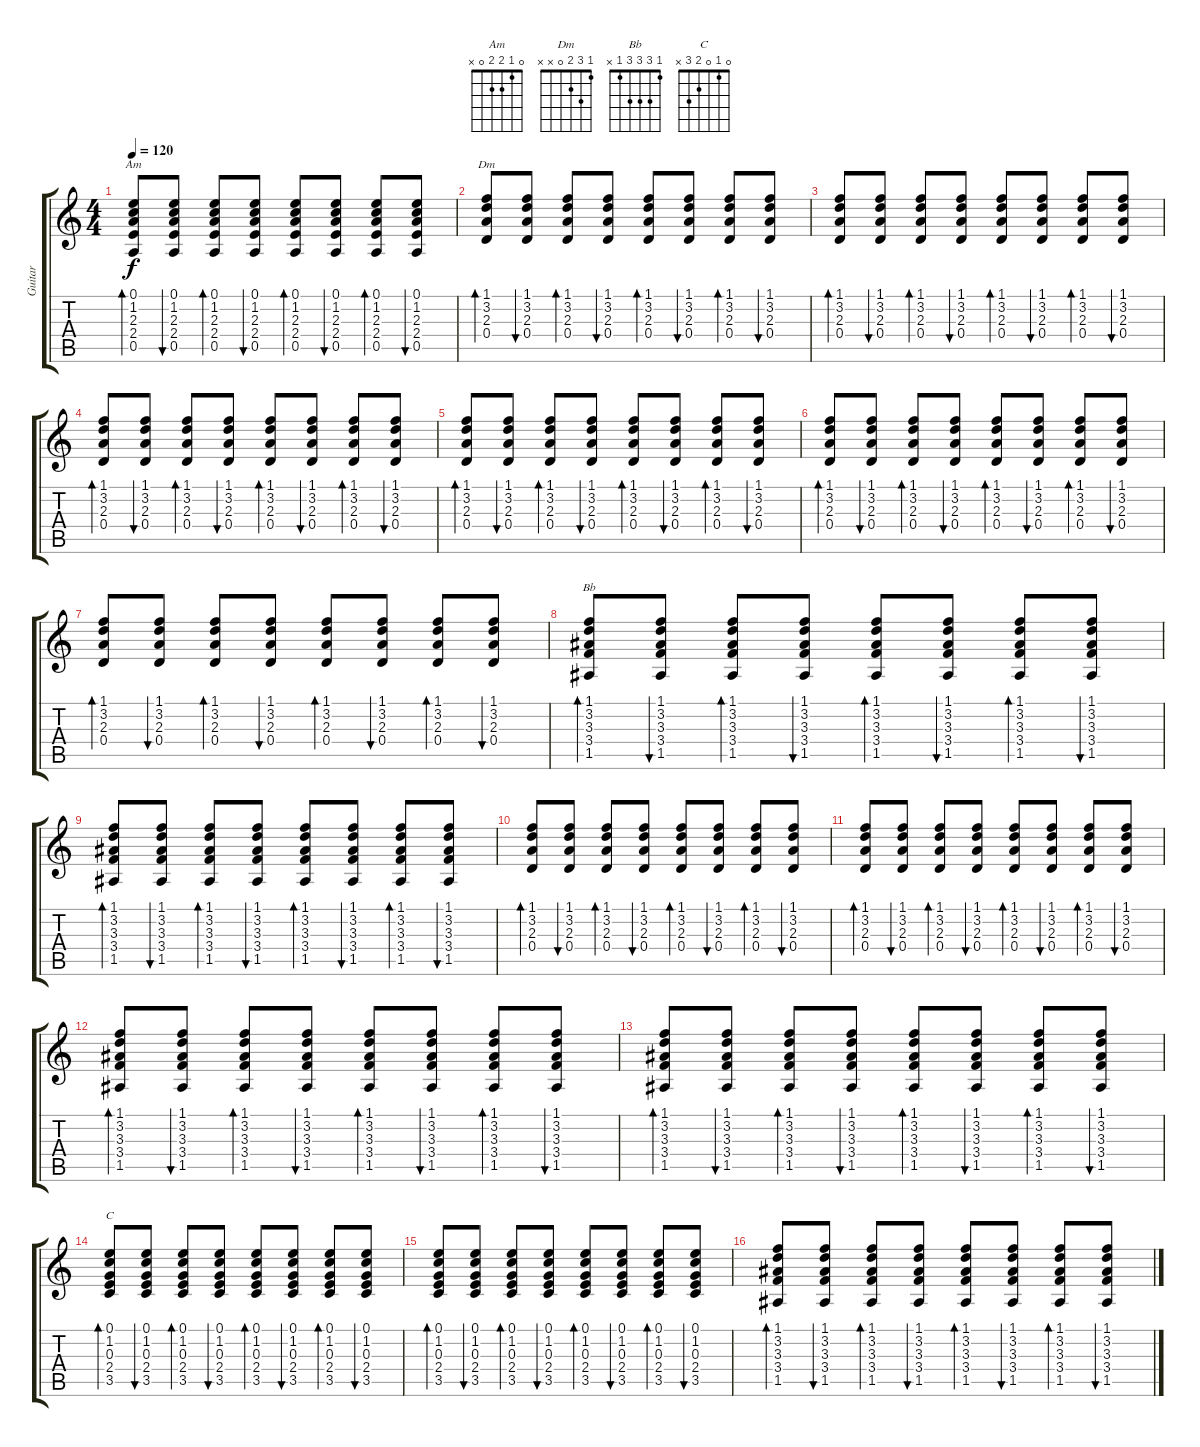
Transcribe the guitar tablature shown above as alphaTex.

\track ("Guitar" "Guitar") {instrument acousticguitarnylon}
\staff {score tabs}
\tuning (E4 B3 G3 D3 A2 E2) {hide}
\chord ("Am" 0 1 2 2 0 x)
\chord ("Dm" 1 3 2 0 x x)
\chord ("Bb" 1 3 3 3 1 x)
\chord ("C" 0 1 0 2 3 x)
\ts (4 4)
\tempo 120
\clef g2
\ks c
(0.1 1.2 2.3 2.4 0.5).8{bd 60 ch "Am" dy f} (0.1 1.2 2.3 2.4 0.5).8{bu 60} (0.1 1.2 2.3 2.4 0.5).8{bd 60} (0.1 1.2 2.3 2.4 0.5).8{bu 60} (0.1 1.2 2.3 2.4 0.5).8{bd 60} (0.1 1.2 2.3 2.4 0.5).8{bu 60} (0.1 1.2 2.3 2.4 0.5).8{bd 60} (0.1 1.2 2.3 2.4 0.5).8{bu 60} |
(1.1 3.2 2.3 0.4).8{bd 60 ch "Dm"} (1.1 3.2 2.3 0.4).8{bu 60} (1.1 3.2 2.3 0.4).8{bd 60} (1.1 3.2 2.3 0.4).8{bu 60} (1.1 3.2 2.3 0.4).8{bd 60} (1.1 3.2 2.3 0.4).8{bu 60} (1.1 3.2 2.3 0.4).8{bd 60} (1.1 3.2 2.3 0.4).8{bu 60} |
(1.1 3.2 2.3 0.4).8{bd 60} (1.1 3.2 2.3 0.4).8{bu 60} (1.1 3.2 2.3 0.4).8{bd 60} (1.1 3.2 2.3 0.4).8{bu 60} (1.1 3.2 2.3 0.4).8{bd 60} (1.1 3.2 2.3 0.4).8{bu 60} (1.1 3.2 2.3 0.4).8{bd 60} (1.1 3.2 2.3 0.4).8{bu 60} |
(1.1 3.2 2.3 0.4).8{bd 60} (1.1 3.2 2.3 0.4).8{bu 60} (1.1 3.2 2.3 0.4).8{bd 60} (1.1 3.2 2.3 0.4).8{bu 60} (1.1 3.2 2.3 0.4).8{bd 60} (1.1 3.2 2.3 0.4).8{bu 60} (1.1 3.2 2.3 0.4).8{bd 60} (1.1 3.2 2.3 0.4).8{bu 60} |
(1.1 3.2 2.3 0.4).8{bd 60} (1.1 3.2 2.3 0.4).8{bu 60} (1.1 3.2 2.3 0.4).8{bd 60} (1.1 3.2 2.3 0.4).8{bu 60} (1.1 3.2 2.3 0.4).8{bd 60} (1.1 3.2 2.3 0.4).8{bu 60} (1.1 3.2 2.3 0.4).8{bd 60} (1.1 3.2 2.3 0.4).8{bu 60} |
(1.1 3.2 2.3 0.4).8{bd 60} (1.1 3.2 2.3 0.4).8{bu 60} (1.1 3.2 2.3 0.4).8{bd 60} (1.1 3.2 2.3 0.4).8{bu 60} (1.1 3.2 2.3 0.4).8{bd 60} (1.1 3.2 2.3 0.4).8{bu 60} (1.1 3.2 2.3 0.4).8{bd 60} (1.1 3.2 2.3 0.4).8{bu 60} |
(1.1 3.2 2.3 0.4).8{bd 60} (1.1 3.2 2.3 0.4).8{bu 60} (1.1 3.2 2.3 0.4).8{bd 60} (1.1 3.2 2.3 0.4).8{bu 60} (1.1 3.2 2.3 0.4).8{bd 60} (1.1 3.2 2.3 0.4).8{bu 60} (1.1 3.2 2.3 0.4).8{bd 60} (1.1 3.2 2.3 0.4).8{bu 60} |
(1.1 3.2 3.3 3.4 1.5).8{bd 60 ch "Bb"} (1.1 3.2 3.3 3.4 1.5).8{bu 60} (1.1 3.2 3.3 3.4 1.5).8{bd 60} (1.1 3.2 3.3 3.4 1.5).8{bu 60} (1.1 3.2 3.3 3.4 1.5).8{bd 60} (1.1 3.2 3.3 3.4 1.5).8{bu 60} (1.1 3.2 3.3 3.4 1.5).8{bd 60} (1.1 3.2 3.3 3.4 1.5).8{bu 60} |
(1.1 3.2 3.3 3.4 1.5).8{bd 60} (1.1 3.2 3.3 3.4 1.5).8{bu 60} (1.1 3.2 3.3 3.4 1.5).8{bd 60} (1.1 3.2 3.3 3.4 1.5).8{bu 60} (1.1 3.2 3.3 3.4 1.5).8{bd 60} (1.1 3.2 3.3 3.4 1.5).8{bu 60} (1.1 3.2 3.3 3.4 1.5).8{bd 60} (1.1 3.2 3.3 3.4 1.5).8{bu 60} |
(1.1 3.2 2.3 0.4).8{bd 60} (1.1 3.2 2.3 0.4).8{bu 60} (1.1 3.2 2.3 0.4).8{bd 60} (1.1 3.2 2.3 0.4).8{bu 60} (1.1 3.2 2.3 0.4).8{bd 60} (1.1 3.2 2.3 0.4).8{bu 60} (1.1 3.2 2.3 0.4).8{bd 60} (1.1 3.2 2.3 0.4).8{bu 60} |
(1.1 3.2 2.3 0.4).8{bd 60} (1.1 3.2 2.3 0.4).8{bu 60} (1.1 3.2 2.3 0.4).8{bd 60} (1.1 3.2 2.3 0.4).8{bu 60} (1.1 3.2 2.3 0.4).8{bd 60} (1.1 3.2 2.3 0.4).8{bu 60} (1.1 3.2 2.3 0.4).8{bd 60} (1.1 3.2 2.3 0.4).8{bu 60} |
(1.1 3.2 3.3 3.4 1.5).8{bd 60} (1.1 3.2 3.3 3.4 1.5).8{bu 60} (1.1 3.2 3.3 3.4 1.5).8{bd 60} (1.1 3.2 3.3 3.4 1.5).8{bu 60} (1.1 3.2 3.3 3.4 1.5).8{bd 60} (1.1 3.2 3.3 3.4 1.5).8{bu 60} (1.1 3.2 3.3 3.4 1.5).8{bd 60} (1.1 3.2 3.3 3.4 1.5).8{bu 60} |
(1.1 3.2 3.3 3.4 1.5).8{bd 60} (1.1 3.2 3.3 3.4 1.5).8{bu 60} (1.1 3.2 3.3 3.4 1.5).8{bd 60} (1.1 3.2 3.3 3.4 1.5).8{bu 60} (1.1 3.2 3.3 3.4 1.5).8{bd 60} (1.1 3.2 3.3 3.4 1.5).8{bu 60} (1.1 3.2 3.3 3.4 1.5).8{bd 60} (1.1 3.2 3.3 3.4 1.5).8{bu 60} |
(0.1 1.2 0.3 2.4 3.5).8{bd 60 ch "C"} (0.1 1.2 0.3 2.4 3.5).8{bu 60} (0.1 1.2 0.3 2.4 3.5).8{bd 60} (0.1 1.2 0.3 2.4 3.5).8{bu 60} (0.1 1.2 0.3 2.4 3.5).8{bd 60} (0.1 1.2 0.3 2.4 3.5).8{bu 60} (0.1 1.2 0.3 2.4 3.5).8{bd 60} (0.1 1.2 0.3 2.4 3.5).8{bu 60} |
(0.1 1.2 0.3 2.4 3.5).8{bd 60} (0.1 1.2 0.3 2.4 3.5).8{bu 60} (0.1 1.2 0.3 2.4 3.5).8{bd 60} (0.1 1.2 0.3 2.4 3.5).8{bu 60} (0.1 1.2 0.3 2.4 3.5).8{bd 60} (0.1 1.2 0.3 2.4 3.5).8{bu 60} (0.1 1.2 0.3 2.4 3.5).8{bd 60} (0.1 1.2 0.3 2.4 3.5).8{bu 60} |
(1.1 3.2 3.3 3.4 1.5).8{bd 60} (1.1 3.2 3.3 3.4 1.5).8{bu 60} (1.1 3.2 3.3 3.4 1.5).8{bd 60} (1.1 3.2 3.3 3.4 1.5).8{bu 60} (1.1 3.2 3.3 3.4 1.5).8{bd 60} (1.1 3.2 3.3 3.4 1.5).8{bu 60} (1.1 3.2 3.3 3.4 1.5).8{bd 60} (1.1 3.2 3.3 3.4 1.5).8{bu 60}
